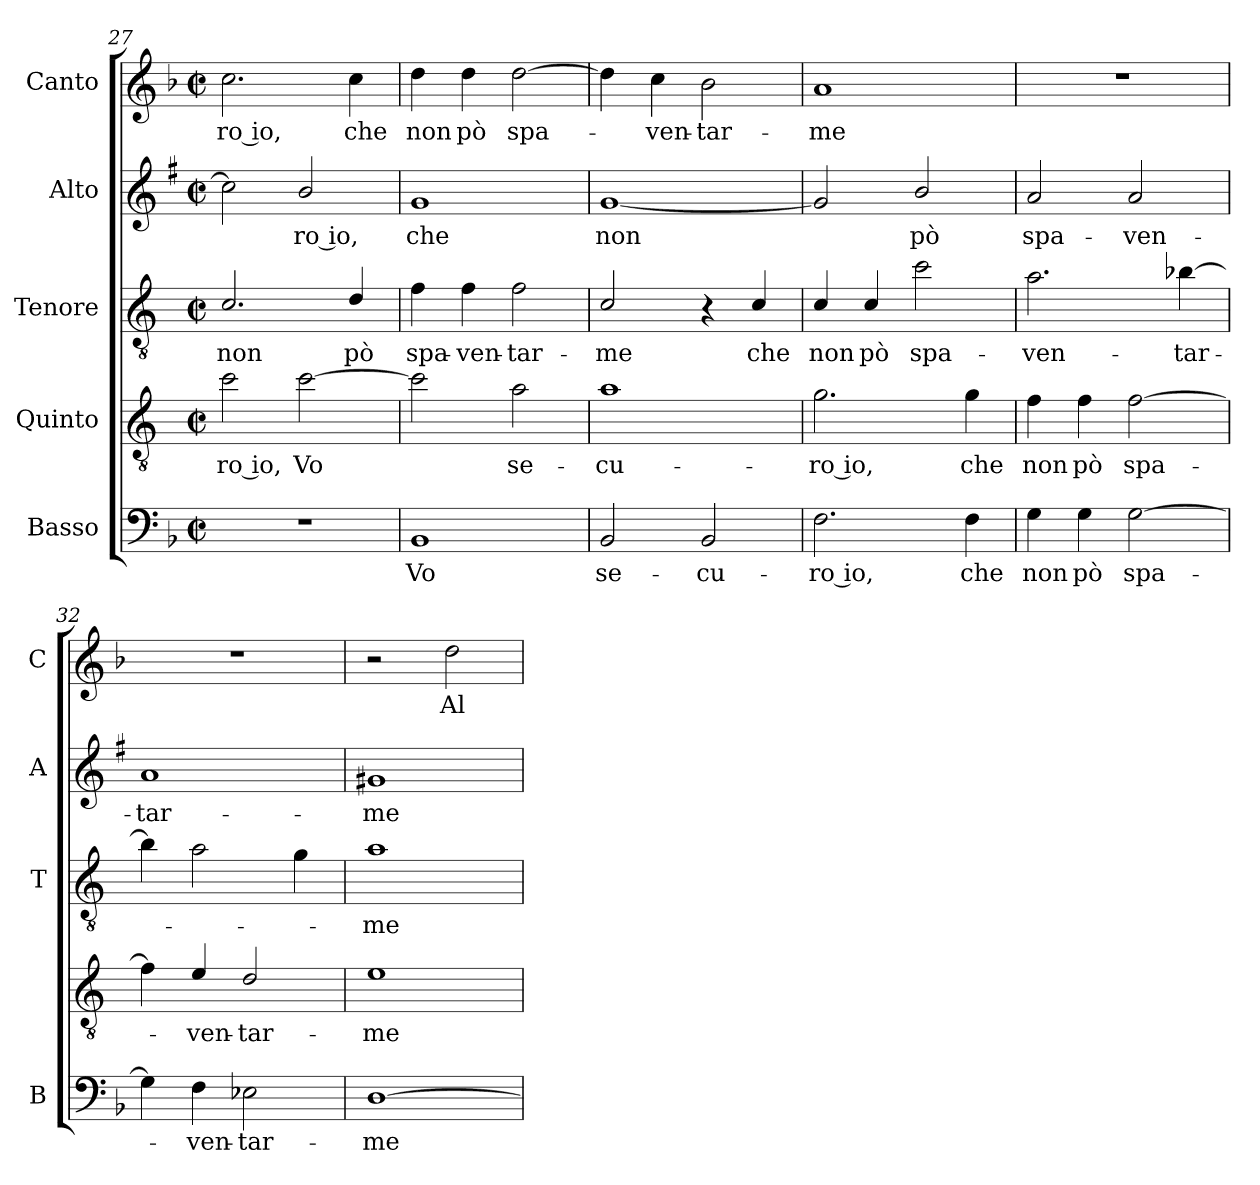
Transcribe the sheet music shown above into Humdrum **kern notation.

**kern	**text	**kern	**text	**kern	**text	**kern	**text	**kern	**text
*part5	*part5	*part4	*part4	*part3	*part3	*part2	*part2	*part1	*part1
*staff5	*staff5	*staff4	*staff4	*staff3	*staff3	*staff2	*staff2	*staff1	*staff1
*I"Basso	*	*I"Quinto	*	*I"Tenore	*	*I"Alto	*	*I"Canto	*
*I'B	*	*	*	*I'T	*	*I'A	*	*I'C	*
!!LO:LB:g=z
*clefF4	*	*clefGv2	*	*clefGv2	*	*clefG2	*	*clefG2	*
*	*	*ITrd4c7	*	*ITrd4c7	*	*ITrd1c2	*	*	*
*k[b-]	*	*k[b-]	*	*k[b-]	*	*k[b-]	*	*k[b-]	*
*F:	*	*F:	*	*F:	*	*F:	*	*F:	*
*M2/2	*	*M2/2	*	*M2/2	*	*M2/2	*	*M2/2	*
*met(c|)	*	*met(c|)	*	*met(c|)	*	*met(c|)	*	*met(c|)	*
=27	=27	=27	=27	=27	=27	=27	=27	=27	=27
!	!	!	!LO:LY:b	!	!	!	!	!	!
!	!	!	!	!	!LO:LY:b	!	!	!	!
!	!	!	!	!	!	!	!	!	!LO:LY:b
1r	.	2f\	-ro io,	2.F/	non	2b-\]	.	2.cc\	-ro io,
!	!	!	!LO:LY:b	!	!	!	!	!	!
!	!	!	!	!	!	!	!LO:LY:b	!	!
.	.	[2f\	Vo	.	.	2a/	-ro io,	.	.
!	!	!	!	!	!LO:LY:b	!	!	!	!
!	!	!	!	!	!	!	!	!	!LO:LY:b
.	.	.	.	4G/	pò	.	.	4cc\	che
=28	=28	=28	=28	=28	=28	=28	=28	=28	=28
!	!LO:LY:b	!	!	!	!	!	!	!	!
!	!	!	!	!	!LO:LY:b	!	!	!	!
!	!	!	!	!	!	!	!LO:LY:b	!	!
!	!	!	!	!	!	!	!	!	!LO:LY:b
1BB-	Vo	2f\]	.	4B-\	spa-	1f	che	4dd\	non
!	!	!	!	!	!LO:LY:b	!	!	!	!
!	!	!	!	!	!	!	!	!	!LO:LY:b
.	.	.	.	4B-\	-ven-	.	.	4dd\	pò
!	!	!	!LO:LY:b	!	!	!	!	!	!
!	!	!	!	!	!LO:LY:b	!	!	!	!
!	!	!	!	!	!	!	!	!	!LO:LY:b
.	.	2d\	se-	2B-\	-tar-	.	.	[2dd\	spa-
=29	=29	=29	=29	=29	=29	=29	=29	=29	=29
!	!LO:LY:b	!	!	!	!	!	!	!	!
!	!	!	!LO:LY:b	!	!	!	!	!	!
!	!	!	!	!	!LO:LY:b	!	!	!	!
!	!	!	!	!	!	!	!LO:LY:b	!	!
2BB-/	se-	1d	-cu-	2F/	-me	[1f	non	4dd\]	.
!	!	!	!	!	!	!	!	!	!LO:LY:b
.	.	.	.	.	.	.	.	4cc\	-ven-
!	!LO:LY:b	!	!	!	!	!	!	!	!
!	!	!	!	!	!	!	!	!	!LO:LY:b
2BB-/	-cu-	.	.	4r	.	.	.	2b-\	-tar-
!	!	!	!	!	!LO:LY:b	!	!	!	!
.	.	.	.	4F/	che	.	.	.	.
=30	=30	=30	=30	=30	=30	=30	=30	=30	=30
!	!LO:LY:b	!	!	!	!	!	!	!	!
!	!	!	!LO:LY:b	!	!	!	!	!	!
!	!	!	!	!	!LO:LY:b	!	!	!	!
!	!	!	!	!	!	!	!	!	!LO:LY:b
2.F\	-ro io,	2.c\	-ro io,	4F/	non	2f/]	.	1a	-me
!	!	!	!	!	!LO:LY:b	!	!	!	!
.	.	.	.	4F/	pò	.	.	.	.
!	!	!	!	!	!LO:LY:b	!	!	!	!
!	!	!	!	!	!	!	!LO:LY:b	!	!
.	.	.	.	2f\	spa-	2a/	pò	.	.
!	!LO:LY:b	!	!	!	!	!	!	!	!
!	!	!	!LO:LY:b	!	!	!	!	!	!
4F\	che	4c\	che	.	.	.	.	.	.
=31	=31	=31	=31	=31	=31	=31	=31	=31	=31
!	!LO:LY:b	!	!	!	!	!	!	!	!
!	!	!	!LO:LY:b	!	!	!	!	!	!
!	!	!	!	!	!LO:LY:b	!	!	!	!
!	!	!	!	!	!	!	!LO:LY:b	!	!
4G\	non	4B-\	non	2.d\	-ven-	2g/	spa-	1r	.
!	!LO:LY:b	!	!	!	!	!	!	!	!
!	!	!	!LO:LY:b	!	!	!	!	!	!
4G\	pò	4B-\	pò	.	.	.	.	.	.
!	!LO:LY:b	!	!	!	!	!	!	!	!
!	!	!	!LO:LY:b	!	!	!	!	!	!
!	!	!	!	!	!	!	!LO:LY:b	!	!
[2G\	spa-	[2B-\	spa-	.	.	2g/	-ven-	.	.
!	!	!	!	!	!LO:LY:b	!	!	!	!
.	.	.	.	[4e-X\	-tar-	.	.	.	.
=32	=32	=32	=32	=32	=32	=32	=32	=32	=32
!	!	!	!	!	!	!	!LO:LY:b	!	!
4G\]	.	4B-\]	.	4e-\]	.	1g	-tar-	1r	.
!	!LO:LY:b	!	!	!	!	!	!	!	!
!	!	!	!LO:LY:b	!	!	!	!	!	!
4F\	-ven-	4A/	-ven-	2d\	.	.	.	.	.
!	!LO:LY:b	!	!	!	!	!	!	!	!
!	!	!	!LO:LY:b	!	!	!	!	!	!
2E-X\	-tar-	2G/	-tar-	.	.	.	.	.	.
.	.	.	.	4c\	.	.	.	.	.
=33	=33	=33	=33	=33	=33	=33	=33	=33	=33
!	!LO:LY:b	!	!	!	!	!	!	!	!
!	!	!	!LO:LY:b	!	!	!	!	!	!
!	!	!	!	!	!LO:LY:b	!	!	!	!
!	!	!	!	!	!	!	!LO:LY:b	!	!
[1D	-me	1A	-me	1d	-me	1f#X	-me	2r	.
!	!	!	!	!	!	!	!	!	!LO:LY:b
.	.	.	.	.	.	.	.	2dd\	Al-
=	=	=	=	=	=	=	=	=	=
*-	*-	*-	*-	*-	*-	*-	*-	*-	*-
